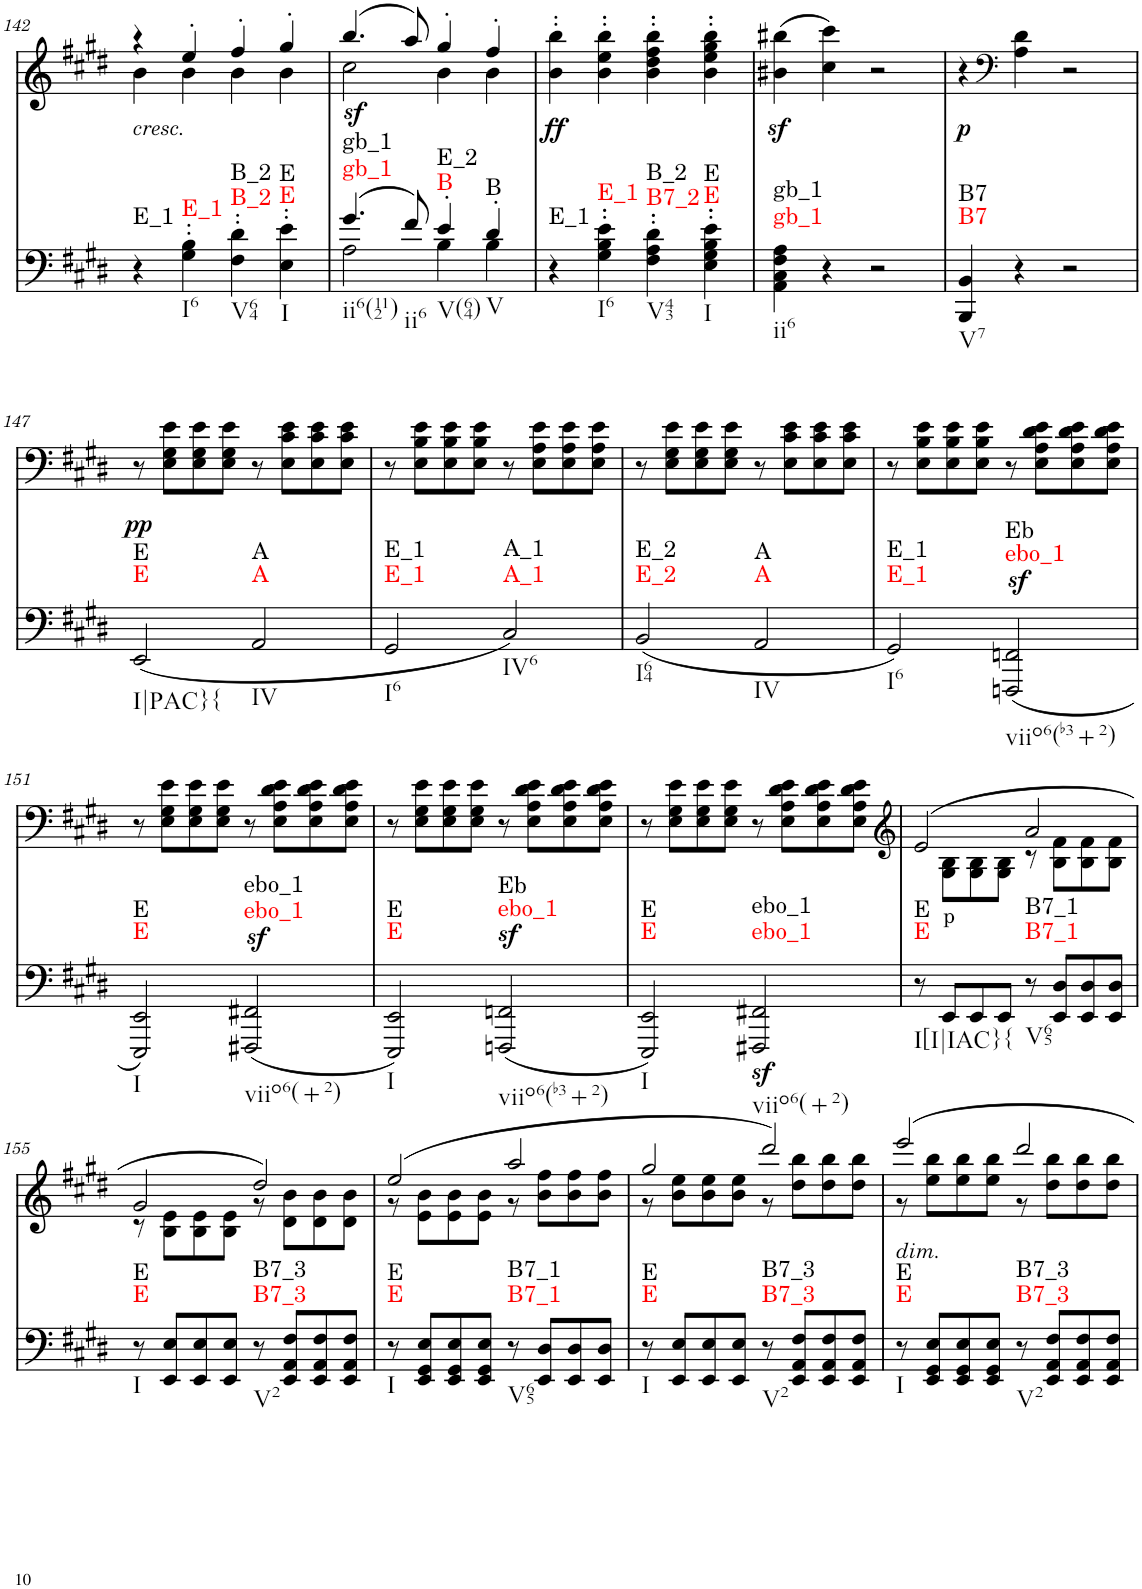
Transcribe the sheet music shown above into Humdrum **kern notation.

**kern	**dynam	**harte	**kern	**text	**dynam
*part2	*part2	*part2	*part1	*part1	*part1
*staff2	*staff2	*	*staff1	*staff1	*staff1
*I"piano	*	*	*I"piano	*	*
*I'Pno	*	*	*I'Pno	*	*
!!LO:PB:g=z
*clefF4	*	*	*clefG2	*	*
*k[f#c#g#d#]	*	*	*k[f#c#g#d#]	*	*
*E:	*	*	*E:	*	*
*M4/4	*	*	*M4/4	*	*
=142	=142	=142	=142	=142	=142
*	*	*	*^	*	*
!	!	!	!LO:TX:b:i:t=cresc.	!	!	!
!	!	!LO:H:kt=E_1	!	!	!LO:LY:b	!
4r	.	N	4r	4b\	<	.
!	!	!LO:H:kt=E_1	!	!	!	!
4G#\' 4B\'	.	N	4ee'/	4b\	.	.
!	!	!LO:H:n=1:kt=B_2	!	!	!	!
!	!	!LO:H:n=2:kt=B_2	!	!	!	!
4F#\' 4d#\'	.	N N	4ff#'/	4b\	.	.
!	!	!LO:H:n=1:kt=E	!	!	!	!
!	!	!LO:H:n=2:kt=E	!	!	!	!
4E\' 4e\'	.	N N	4gg#'/	4b\	.	.
=143	=143	=143	=143	=143	=143	=143
*^	*	*	*	*	*	*
!	!	!	!LO:H:n=1:kt=gb_1	!	!	!	!LO:DY:b
!	!	!	!LO:H:n=2:kt=gb_1	!	!	!	!
(4.g#/	2A\	.	N N	(4.bb/	2cc#\	.	sf
8f#/)	.	.	.	8aa/)	.	.	.
!	!	!	!LO:H:n=1:kt=B	!	!	!	!
!	!	!	!LO:H:n=2:kt=E_2	!	!	!	!
4e'/	4B\	.	N N	4gg#'/	4b\	.	.
!	!	!	!LO:H:kt=B	!	!	!	!
4d#'/	4B\	.	N	4ff#'/	4b\	.	.
=144	=144	=144	=144	=144	=144	=144	=144
!	!	!	!LO:H:kt=E_1	!	!	!LO:LY:b	!LO:DY:b
*v	*v	*	*	*	*	*	*
*	*	*	*v	*v	*	*
4r	.	N	4b\' 4bb\'	ff	ff
!	!	!LO:H:kt=E_1	!	!	!
4G#\' 4B\' 4e\'	.	N	4b\' 4ee\' 4bb\'	.	.
!	!	!LO:H:n=1:kt=B7_2	!	!	!
!	!	!LO:H:n=2:kt=B_2	!	!	!
4F#\' 4A\' 4d#\'	.	N N	4b\' 4dd#\' 4ff#\' 4bb\'	.	.
!	!	!LO:H:n=1:kt=E	!	!	!
!	!	!LO:H:n=2:kt=E	!	!	!
4E\' 4G#\' 4B\' 4e\'	.	N N	4b\' 4ee\' 4gg#\' 4bb\'	.	.
=145	=145	=145	=145	=145	=145
!	!	!LO:H:n=1:kt=gb_1	!	!	!
!	!	!LO:H:n=2:kt=gb_1	!	!	!
4AA\ 4C#\ 4F#\ 4A\	.	N N	(4b#X\z< 4bb#X\z<	.	.
4r	.	.	4cc#\ 4ccc#\)	.	.
2r	.	.	2r	.	.
=146	=146	=146	=146	=146	=146
!	!	!LO:H:n=1:kt=B7	!	!	!LO:DY:b
!	!	!LO:H:n=2:kt=B7	!	!	!
4BBB/ 4BB/	.	N N	4r	.	p
*	*	*	*clefF4	*	*
!	!	!	!	!LO:LY:b	!
4r	.	.	4A\ 4d#\	p	.
2r	.	.	2r	.	.
!!LO:LB:g=z
=147	=147	=147	=147	=147	=147
!	!	!LO:H:n=1:kt=E	!	!	!LO:DY:b
!	!	!LO:H:n=2:kt=E	!	!	!
(2EE/	.	N N	8r	.	pp
!	!	!	!	!LO:LY:b	!
.	.	.	8E\ 8G#\ 8e\L	pp	.
.	.	.	8E\ 8G#\ 8e\	.	.
.	.	.	8E\ 8G#\ 8e\J	.	.
!	!	!LO:H:n=1:kt=A	!	!	!
!	!	!LO:H:n=2:kt=A	!	!	!
2AA/	.	N N	8r	.	.
.	.	.	8E\ 8c#\ 8e\L	.	.
.	.	.	8E\ 8c#\ 8e\	.	.
.	.	.	8E\ 8c#\ 8e\J	.	.
=148	=148	=148	=148	=148	=148
!	!	!LO:H:n=1:kt=E_1	!	!	!
!	!	!LO:H:n=2:kt=E_1	!	!	!
2GG#/	.	N N	8r	.	.
.	.	.	8E\ 8B\ 8e\L	.	.
.	.	.	8E\ 8B\ 8e\	.	.
.	.	.	8E\ 8B\ 8e\J	.	.
!	!	!LO:H:n=1:kt=A_1	!	!	!
!	!	!LO:H:n=2:kt=A_1	!	!	!
2C#/)	.	N N	8r	.	.
.	.	.	8E\ 8A\ 8e\L	.	.
.	.	.	8E\ 8A\ 8e\	.	.
.	.	.	8E\ 8A\ 8e\J	.	.
=149	=149	=149	=149	=149	=149
!	!	!LO:H:n=1:kt=E_2	!	!	!
!	!	!LO:H:n=2:kt=E_2	!	!	!
(2BB/	.	N N	8r	.	.
.	.	.	8E\ 8G#\ 8e\L	.	.
.	.	.	8E\ 8G#\ 8e\	.	.
.	.	.	8E\ 8G#\ 8e\J	.	.
!	!	!LO:H:n=1:kt=A	!	!	!
!	!	!LO:H:n=2:kt=A	!	!	!
2AA/	.	N N	8r	.	.
.	.	.	8E\ 8c#\ 8e\L	.	.
.	.	.	8E\ 8c#\ 8e\	.	.
.	.	.	8E\ 8c#\ 8e\J	.	.
=150	=150	=150	=150	=150	=150
!	!	!LO:H:n=1:kt=E_1	!	!	!
!	!	!LO:H:n=2:kt=E_1	!	!	!
2GG#/)	.	N N	8r	.	.
.	.	.	8E\ 8B\ 8e\L	.	.
.	.	.	8E\ 8B\ 8e\	.	.
.	.	.	8E\ 8B\ 8e\J	.	.
!	!LO:DY:a	!LO:H:n=1:kt=ebo_1	!	!	!
!	!	!LO:H:n=2:kt=Eb	!	!	!
(2FFFn/ 2FFn/	sf	N N	8r	.	.
.	.	.	8E\ 8A\ 8d#\ 8e\L	.	.
.	.	.	8E\ 8A\ 8d#\ 8e\	.	.
.	.	.	8E\ 8A\ 8d#\ 8e\J	.	.
!!LO:LB:g=z
=151	=151	=151	=151	=151	=151
!	!	!LO:H:n=1:kt=E	!	!	!
!	!	!LO:H:n=2:kt=E	!	!	!
2EEE/ 2EE/)	.	N N	8r	.	.
.	.	.	8E\ 8G#\ 8e\L	.	.
.	.	.	8E\ 8G#\ 8e\	.	.
.	.	.	8E\ 8G#\ 8e\J	.	.
!	!LO:DY:a	!LO:H:n=1:kt=ebo_1	!	!	!
!	!	!LO:H:n=2:kt=ebo_1	!	!	!
(2FFF#X/ 2FF#X/	sf	N N	8r	.	.
.	.	.	8E\ 8A\ 8d#\ 8e\L	.	.
.	.	.	8E\ 8A\ 8d#\ 8e\	.	.
.	.	.	8E\ 8A\ 8d#\ 8e\J	.	.
=152	=152	=152	=152	=152	=152
!	!	!LO:H:n=1:kt=E	!	!	!
!	!	!LO:H:n=2:kt=E	!	!	!
2EEE/ 2EE/)	.	N N	8r	.	.
.	.	.	8E\ 8G#\ 8e\L	.	.
.	.	.	8E\ 8G#\ 8e\	.	.
.	.	.	8E\ 8G#\ 8e\J	.	.
!	!LO:DY:a	!LO:H:n=1:kt=ebo_1	!	!	!
!	!	!LO:H:n=2:kt=Eb	!	!	!
(2FFFn/ 2FFn/	sf	N N	8r	.	.
.	.	.	8E\ 8A\ 8d#\ 8e\L	.	.
.	.	.	8E\ 8A\ 8d#\ 8e\	.	.
.	.	.	8E\ 8A\ 8d#\ 8e\J	.	.
=153	=153	=153	=153	=153	=153
!	!	!LO:H:n=1:kt=E	!	!	!
!	!	!LO:H:n=2:kt=E	!	!	!
2EEE/ 2EE/)	.	N N	8r	.	.
.	.	.	8E\ 8G#\ 8e\L	.	.
.	.	.	8E\ 8G#\ 8e\	.	.
.	.	.	8E\ 8G#\ 8e\J	.	.
!	!LO:DY:b	!LO:H:n=1:kt=ebo_1	!	!	!
!	!	!LO:H:n=2:kt=ebo_1	!	!	!
2FFF#X/ 2FF#X/	sf	N N	8r	.	.
.	.	.	8E\ 8A\ 8d#\ 8e\L	.	.
.	.	.	8E\ 8A\ 8d#\ 8e\	.	.
.	.	.	8E\ 8A\ 8d#\ 8e\J	.	.
=154	=154	=154	=154	=154	=154
*	*	*	*clefG2	*	*
*	*	*	*^	*	*
!	!	!LO:H:n=1:kt=E	!	!	!	!
!	!	!LO:H:n=2:kt=E	!	!	!	!
8r	.	N N	(2e/	8ryy	.	.
!	!	!	!	!	!LO:LY:b	!
8EE/L	.	.	.	8G#\ 8B\L	p	.
8EE/	.	.	.	8G#\ 8B\	.	.
8EE/J	.	.	.	8G#\ 8B\J	.	.
!	!	!LO:H:n=1:kt=B7_1	!	!	!	!
!	!	!LO:H:n=2:kt=B7_1	!	!	!	!
8r	.	N N	2a/	8r	.	.
8EE/ 8D#/L	.	.	.	8B\ 8f#\L	.	.
8EE/ 8D#/	.	.	.	8B\ 8f#\	.	.
8EE/ 8D#/J	.	.	.	8B\ 8f#\J	.	.
!!LO:LB:g=z	!!
=155	=155	=155	=155	=155	=155	=155
!	!	!LO:H:n=1:kt=E	!	!	!	!
!	!	!LO:H:n=2:kt=E	!	!	!	!
8r	.	N N	2g#/	8r	.	.
8EE/ 8E/L	.	.	.	8B\ 8e\L	.	.
8EE/ 8E/	.	.	.	8B\ 8e\	.	.
8EE/ 8E/J	.	.	.	8B\ 8e\J	.	.
!	!	!LO:H:n=1:kt=B7_3	!	!	!	!
!	!	!LO:H:n=2:kt=B7_3	!	!	!	!
8r	.	N N	2dd#/)	8r	.	.
8EE/ 8AA/ 8F#/L	.	.	.	8d#\ 8b\L	.	.
8EE/ 8AA/ 8F#/	.	.	.	8d#\ 8b\	.	.
8EE/ 8AA/ 8F#/J	.	.	.	8d#\ 8b\J	.	.
=156	=156	=156	=156	=156	=156	=156
!	!	!LO:H:n=1:kt=E	!	!	!	!
!	!	!LO:H:n=2:kt=E	!	!	!	!
8r	.	N N	(2ee/	8r	.	.
8EE/ 8GG#/ 8E/L	.	.	.	8e\ 8b\L	.	.
8EE/ 8GG#/ 8E/	.	.	.	8e\ 8b\	.	.
8EE/ 8GG#/ 8E/J	.	.	.	8e\ 8b\J	.	.
!	!	!LO:H:n=1:kt=B7_1	!	!	!	!
!	!	!LO:H:n=2:kt=B7_1	!	!	!	!
8r	.	N N	2aa/	8r	.	.
8EE/ 8D#/L	.	.	.	8b\ 8ff#\L	.	.
8EE/ 8D#/	.	.	.	8b\ 8ff#\	.	.
8EE/ 8D#/J	.	.	.	8b\ 8ff#\J	.	.
=157	=157	=157	=157	=157	=157	=157
!	!	!LO:H:n=1:kt=E	!	!	!	!
!	!	!LO:H:n=2:kt=E	!	!	!	!
8r	.	N N	2gg#/	8r	.	.
8EE/ 8E/L	.	.	.	8b\ 8ee\L	.	.
8EE/ 8E/	.	.	.	8b\ 8ee\	.	.
8EE/ 8E/J	.	.	.	8b\ 8ee\J	.	.
!	!	!LO:H:n=1:kt=B7_3	!	!	!	!
!	!	!LO:H:n=2:kt=B7_3	!	!	!	!
8r	.	N N	2ddd#/)	8r	.	.
8EE/ 8AA/ 8F#/L	.	.	.	8dd#\ 8bb\L	.	.
8EE/ 8AA/ 8F#/	.	.	.	8dd#\ 8bb\	.	.
8EE/ 8AA/ 8F#/J	.	.	.	8dd#\ 8bb\J	.	.
=158	=158	=158	=158	=158	=158	=158
!	!	!	!LO:TX:b:i:t=dim.	!	!	!
!	!	!LO:H:n=1:kt=E	!	!	!LO:LY:b	!
!	!	!LO:H:n=2:kt=E	!	!	!	!
8r	.	N N	2eee/	8r	>	.
8EE/ 8GG#/ 8E/L	.	.	.	8ee\ 8bb\L	.	.
8EE/ 8GG#/ 8E/	.	.	.	8ee\ 8bb\	.	.
8EE/ 8GG#/ 8E/J	.	.	.	8ee\ 8bb\J	.	.
!	!	!LO:H:n=1:kt=B7_3	!	!	!	!
!	!	!LO:H:n=2:kt=B7_3	!	!	!	!
8r	.	N N	2ddd#/	8r	.	.
8EE/ 8AA/ 8F#/L	.	.	.	8dd#\ 8bb\L	.	.
8EE/ 8AA/ 8F#/	.	.	.	8dd#\ 8bb\	.	.
8EE/ 8AA/ 8F#/J	.	.	.	8dd#\ 8bb\J	.	.
*	*	*	*v	*v	*	*
=	=	=	=	=	=
*-	*-	*-	*-	*-	*-
